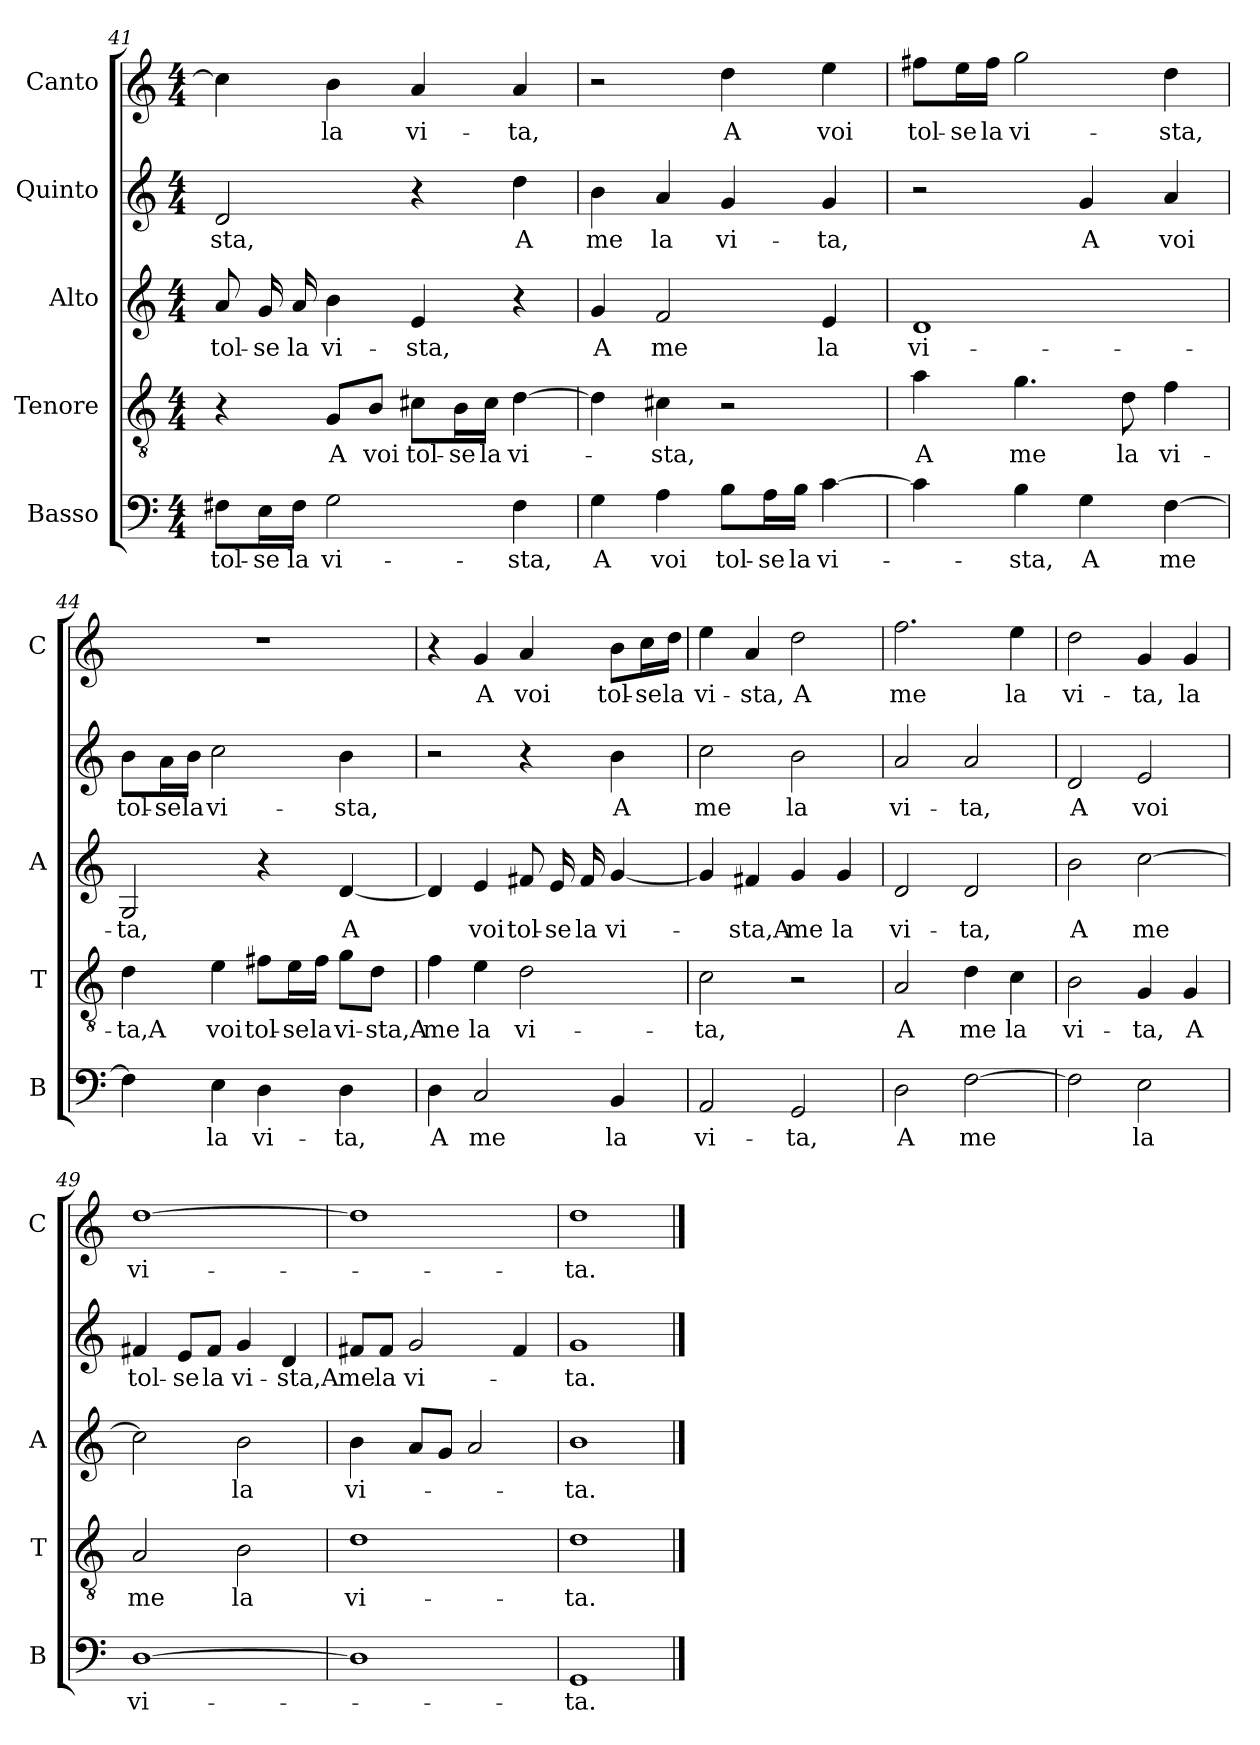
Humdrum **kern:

**kern	**text	**kern	**text	**kern	**text	**kern	**text	**kern	**text
*part5	*part5	*part4	*part4	*part3	*part3	*part2	*part2	*part1	*part1
*staff5	*staff5	*staff4	*staff4	*staff3	*staff3	*staff2	*staff2	*staff1	*staff1
*I"Basso	*	*I"Tenore	*	*I"Alto	*	*I"Quinto	*	*I"Canto	*
*I'B	*	*I'T	*	*I'A	*	*	*	*I'C	*
*clefF4	*	*clefGv2	*	*clefG2	*	*clefG2	*	*clefG2	*
*k[]	*	*k[]	*	*k[]	*	*k[]	*	*k[]	*
*C:	*	*C:	*	*C:	*	*C:	*	*C:	*
*M4/4	*	*M4/4	*	*M4/4	*	*M4/4	*	*M4/4	*
=41	=41	=41	=41	=41	=41	=41	=41	=41	=41
!	!LO:LY:b	!	!	!	!LO:LY:b	!	!LO:LY:b	!	!
8F#X\L	tol-	4r	.	8a/	tol-	2d/	-sta,	4cc\]	.
!	!LO:LY:b	!	!	!	!LO:LY:b	!	!	!	!
16E\L	-se	.	.	16g/	-se	.	.	.	.
!	!LO:LY:b	!	!	!	!LO:LY:b	!	!	!	!
16F#\JJ	la	.	.	16a/	la	.	.	.	.
!	!LO:LY:b	!	!LO:LY:b	!	!LO:LY:b	!	!	!	!LO:LY:b
2G\	vi-	8G/L	A	4b\	vi-	.	.	4b\	la
!	!	!	!LO:LY:b	!	!	!	!	!	!
.	.	8B/J	voi	.	.	.	.	.	.
!	!	!	!LO:LY:b	!	!LO:LY:b	!	!	!	!LO:LY:b
.	.	8c#X\L	tol-	4e/	-sta,	4r	.	4a/	vi-
!	!	!	!LO:LY:b	!	!	!	!	!	!
.	.	16B\L	-se	.	.	.	.	.	.
!	!	!	!LO:LY:b	!	!	!	!	!	!
.	.	16c#\JJ	la	.	.	.	.	.	.
!	!LO:LY:b	!	!LO:LY:b	!	!	!	!LO:LY:b	!	!LO:LY:b
4F#\	-sta,	[4d\	vi-	4r	.	4dd\	A	4a/	-ta,
=42	=42	=42	=42	=42	=42	=42	=42	=42	=42
!	!LO:LY:b	!	!	!	!LO:LY:b	!	!LO:LY:b	!	!
4G\	A	4d\]	.	4g/	A	4b\	me	2r	.
!	!LO:LY:b	!	!LO:LY:b	!	!LO:LY:b	!	!LO:LY:b	!	!
4A\	voi	4c#X\	-sta,	2f/	me	4a/	la	.	.
!	!LO:LY:b	!	!	!	!	!	!LO:LY:b	!	!LO:LY:b
8B\L	tol-	2r	.	.	.	4g/	vi-	4dd\	A
!	!LO:LY:b	!	!	!	!	!	!	!	!
16A\L	-se	.	.	.	.	.	.	.	.
!	!LO:LY:b	!	!	!	!	!	!	!	!
16B\JJ	la	.	.	.	.	.	.	.	.
!	!LO:LY:b	!	!	!	!LO:LY:b	!	!LO:LY:b	!	!LO:LY:b
[4c\	vi-	.	.	4e/	la	4g/	-ta,	4ee\	voi
!!LO:LB:g=z
=43	=43	=43	=43	=43	=43	=43	=43	=43	=43
!	!	!	!LO:LY:b	!	!LO:LY:b	!	!	!	!LO:LY:b
4c\]	.	4a\	A	1d	vi-	2r	.	8ff#X\L	tol-
!	!	!	!	!	!	!	!	!	!LO:LY:b
.	.	.	.	.	.	.	.	16ee\L	-se
!	!	!	!	!	!	!	!	!	!LO:LY:b
.	.	.	.	.	.	.	.	16ff#\JJ	la
!	!LO:LY:b	!	!LO:LY:b	!	!	!	!	!	!LO:LY:b
4B\	-sta,	4.g\	me	.	.	.	.	2gg\	vi-
!	!LO:LY:b	!	!	!	!	!	!LO:LY:b	!	!
4G\	A	.	.	.	.	4g/	A	.	.
!	!	!	!LO:LY:b	!	!	!	!	!	!
.	.	8d\	la	.	.	.	.	.	.
!	!LO:LY:b	!	!LO:LY:b	!	!	!	!LO:LY:b	!	!LO:LY:b
[4F\	me	4f\	vi-	.	.	4a/	voi	4dd\	-sta,
=44	=44	=44	=44	=44	=44	=44	=44	=44	=44
!	!	!	!LO:LY:b	!	!LO:LY:b	!	!LO:LY:b	!	!
4F\]	.	4d\	-ta,A	2G/	-ta,	8b\L	tol-	1r	.
!	!	!	!	!	!	!	!LO:LY:b	!	!
.	.	.	.	.	.	16a\L	-se	.	.
!	!	!	!	!	!	!	!LO:LY:b	!	!
.	.	.	.	.	.	16b\JJ	la	.	.
!	!LO:LY:b	!	!LO:LY:b	!	!	!	!LO:LY:b	!	!
4E\	la	4e\	voi	.	.	2cc\	vi-	.	.
!	!LO:LY:b	!	!LO:LY:b	!	!	!	!	!	!
4D\	vi-	8f#X\L	tol-	4r	.	.	.	.	.
!	!	!	!LO:LY:b	!	!	!	!	!	!
.	.	16e\L	-se	.	.	.	.	.	.
!	!	!	!LO:LY:b	!	!	!	!	!	!
.	.	16f#\JJ	la	.	.	.	.	.	.
!	!LO:LY:b	!	!LO:LY:b	!	!LO:LY:b	!	!LO:LY:b	!	!
4D\	-ta,	8g\L	vi-	[4d/	A	4b\	-sta,	.	.
!	!	!	!LO:LY:b	!	!	!	!	!	!
.	.	8d\J	-sta,A	.	.	.	.	.	.
=45	=45	=45	=45	=45	=45	=45	=45	=45	=45
!	!LO:LY:b	!	!LO:LY:b	!	!	!	!	!	!
4D\	A	4f\	me	4d/]	.	2r	.	4r	.
!	!LO:LY:b	!	!LO:LY:b	!	!LO:LY:b	!	!	!	!LO:LY:b
2C/	me	4e\	la	4e/	voi	.	.	4g/	A
!	!	!	!LO:LY:b	!	!LO:LY:b	!	!	!	!LO:LY:b
.	.	2d\	vi-	8f#X/	tol-	4r	.	4a/	voi
!	!	!	!	!	!LO:LY:b	!	!	!	!
.	.	.	.	16e/	-se	.	.	.	.
!	!	!	!	!	!LO:LY:b	!	!	!	!
.	.	.	.	16f#/	la	.	.	.	.
!	!LO:LY:b	!	!	!	!LO:LY:b	!	!LO:LY:b	!	!LO:LY:b
4BB/	la	.	.	[4g/	vi-	4b\	A	8b\L	tol-
!	!	!	!	!	!	!	!	!	!LO:LY:b
.	.	.	.	.	.	.	.	16cc\L	-se
!	!	!	!	!	!	!	!	!	!LO:LY:b
.	.	.	.	.	.	.	.	16dd\JJ	la
=46	=46	=46	=46	=46	=46	=46	=46	=46	=46
!	!LO:LY:b	!	!LO:LY:b	!	!	!	!LO:LY:b	!	!LO:LY:b
2AA/	vi-	2c\	-ta,	4g/]	.	2cc\	me	4ee\	vi-
!	!	!	!	!	!LO:LY:b	!	!	!	!LO:LY:b
.	.	.	.	4f#X/	-sta,A	.	.	4a/	-sta,
!	!LO:LY:b	!	!	!	!LO:LY:b	!	!LO:LY:b	!	!LO:LY:b
2GG/	-ta,	2r	.	4g/	me	2b\	la	2dd\	A
!	!	!	!	!	!LO:LY:b	!	!	!	!
.	.	.	.	4g/	la	.	.	.	.
!!LO:LB:g=z
=47	=47	=47	=47	=47	=47	=47	=47	=47	=47
!	!LO:LY:b	!	!LO:LY:b	!	!LO:LY:b	!	!LO:LY:b	!	!LO:LY:b
2D\	A	2A/	A	2d/	vi-	2a/	vi-	2.ff\	me
!	!LO:LY:b	!	!LO:LY:b	!	!LO:LY:b	!	!LO:LY:b	!	!
[2F\	me	4d\	me	2d/	-ta,	2a/	-ta,	.	.
!	!	!	!LO:LY:b	!	!	!	!	!	!LO:LY:b
.	.	4c\	la	.	.	.	.	4ee\	la
=48	=48	=48	=48	=48	=48	=48	=48	=48	=48
!	!	!	!LO:LY:b	!	!LO:LY:b	!	!LO:LY:b	!	!LO:LY:b
2F\]	.	2B\	vi-	2b\	A	2d/	A	2dd\	vi-
!	!LO:LY:b	!	!LO:LY:b	!	!LO:LY:b	!	!LO:LY:b	!	!LO:LY:b
2E\	la	4G/	-ta,	[2cc\	me	2e/	voi	4g/	-ta,
!	!	!	!LO:LY:b	!	!	!	!	!	!LO:LY:b
.	.	4G/	A	.	.	.	.	4g/	la
=49	=49	=49	=49	=49	=49	=49	=49	=49	=49
!	!LO:LY:b	!	!LO:LY:b	!	!	!	!LO:LY:b	!	!LO:LY:b
[1D	vi-	2A/	me	2cc\]	.	4f#X/	tol-	[1dd	vi-
!	!	!	!	!	!	!	!LO:LY:b	!	!
.	.	.	.	.	.	8e/L	-se	.	.
!	!	!	!	!	!	!	!LO:LY:b	!	!
.	.	.	.	.	.	8f#/J	la	.	.
!	!	!	!LO:LY:b	!	!LO:LY:b	!	!LO:LY:b	!	!
.	.	2B\	la	2b\	la	4g/	vi-	.	.
!	!	!	!	!	!	!	!LO:LY:b	!	!
.	.	.	.	.	.	4d/	-sta,A	.	.
=50	=50	=50	=50	=50	=50	=50	=50	=50	=50
!	!	!	!LO:LY:b	!	!LO:LY:b	!	!LO:LY:b	!	!
1D]	.	1d	vi-	4b\	vi-	8f#X/L	me	1dd]	.
!	!	!	!	!	!	!	!LO:LY:b	!	!
.	.	.	.	.	.	8f#/J	la	.	.
!	!	!	!	!	!	!	!LO:LY:b	!	!
.	.	.	.	8a/L	.	2g/	vi-	.	.
.	.	.	.	8g/J	.	.	.	.	.
.	.	.	.	2a/	.	.	.	.	.
.	.	.	.	.	.	4f#/	.	.	.
=51	=51	=51	=51	=51	=51	=51	=51	=51	=51
!	!LO:LY:b	!	!LO:LY:b	!	!LO:LY:b	!	!LO:LY:b	!	!LO:LY:b
1GG	-ta.	1d	-ta.	1b	-ta.	1g	-ta.	1dd	-ta.
==	==	==	==	==	==	==	==	==	==
*-	*-	*-	*-	*-	*-	*-	*-	*-	*-
